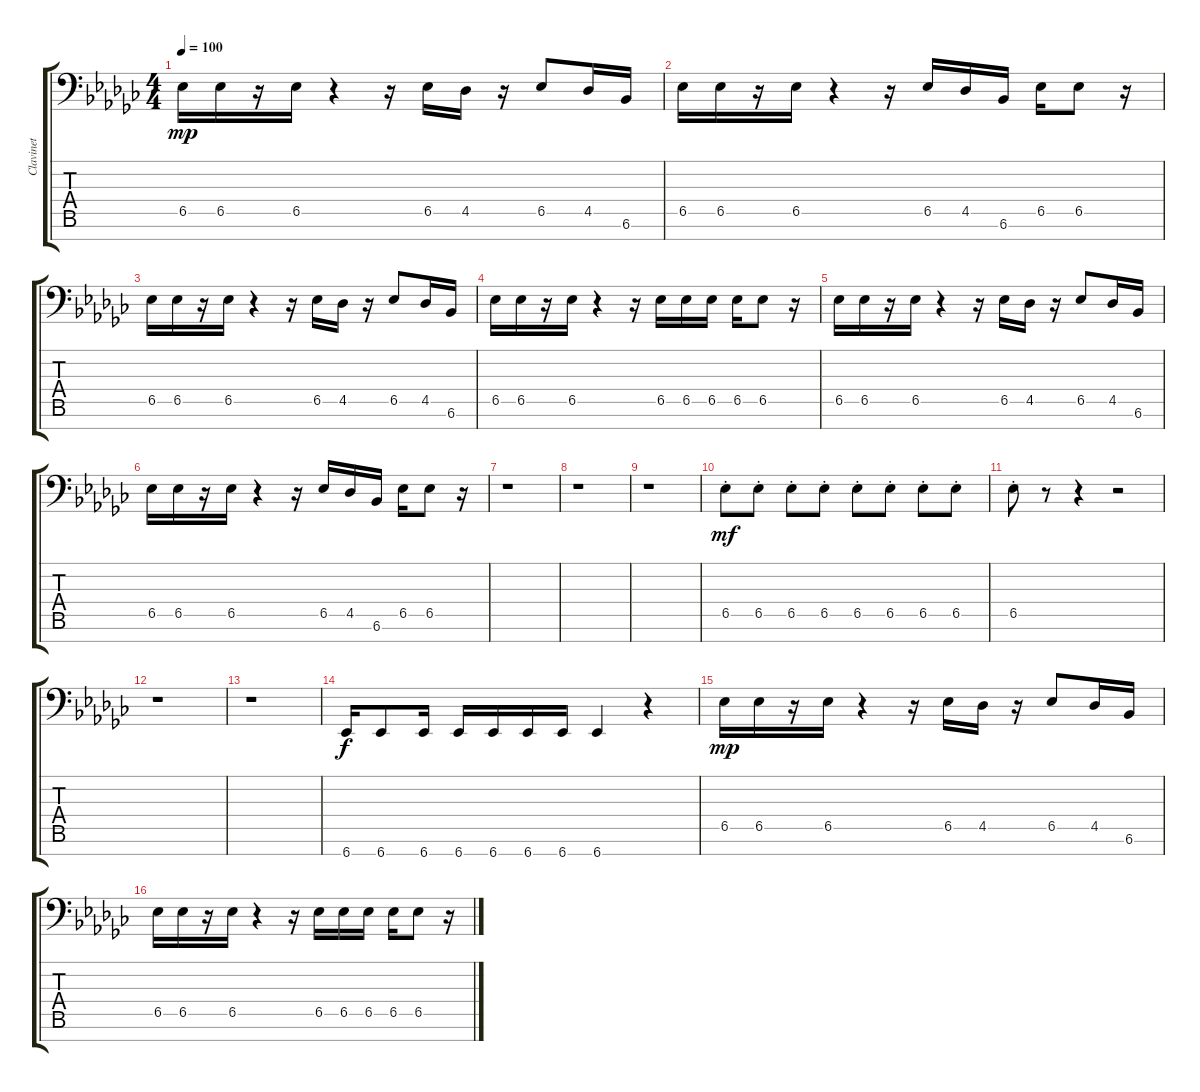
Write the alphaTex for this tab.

\track ("Clavinet" "Clavinet") {instrument clavinet}
\staff {score tabs}
\tuning (E4 B3 G3 D3 A2 E2 A1) {hide}
\ts (4 4)
\tempo 100
\clef f4
\ks ebminor
6.5.16{dy mp} 6.5.16 r.16 6.5.16 r.4 r.16 6.5.16 4.5.16 r.16 6.5.8 4.5.16 6.6.16 |
6.5.16 6.5.16 r.16 6.5.16 r.4 r.16 6.5.16 4.5.16 6.6.16 6.5.16 6.5.8 r.16 |
6.5.16{volume 10} 6.5.16 r.16 6.5.16 r.4 r.16 6.5.16 4.5.16 r.16 6.5.8 4.5.16 6.6.16 |
6.5.16 6.5.16 r.16 6.5.16 r.4 r.16 6.5.16 6.5.16 6.5.16 6.5.16 6.5.8 r.16 |
6.5.16 6.5.16 r.16 6.5.16 r.4 r.16 6.5.16 4.5.16 r.16 6.5.8 4.5.16 6.6.16 |
6.5.16 6.5.16 r.16 6.5.16 r.4 r.16 6.5.16 4.5.16 6.6.16 6.5.16 6.5.8 r.16 |
r.1 |
r.1 |
r.1 |
6.5{st}.8{dy mf volume 11} 6.5{st}.8 6.5{st}.8 6.5{st}.8 6.5{st}.8 6.5{st}.8 6.5{st}.8 6.5{st}.8 |
6.5{st}.8 r.8 r.4 r.2 |
r.1 |
r.1 |
6.7.16{dy f} 6.7.8 6.7.16 6.7.16 6.7.16 6.7.16 6.7.16 6.7.4 r.4 |
6.5.16{dy mp volume 10} 6.5.16 r.16 6.5.16 r.4 r.16 6.5.16 4.5.16 r.16 6.5.8 4.5.16 6.6.16 |
6.5.16 6.5.16 r.16 6.5.16 r.4 r.16 6.5.16 6.5.16 6.5.16 6.5.16 6.5.8 r.16
